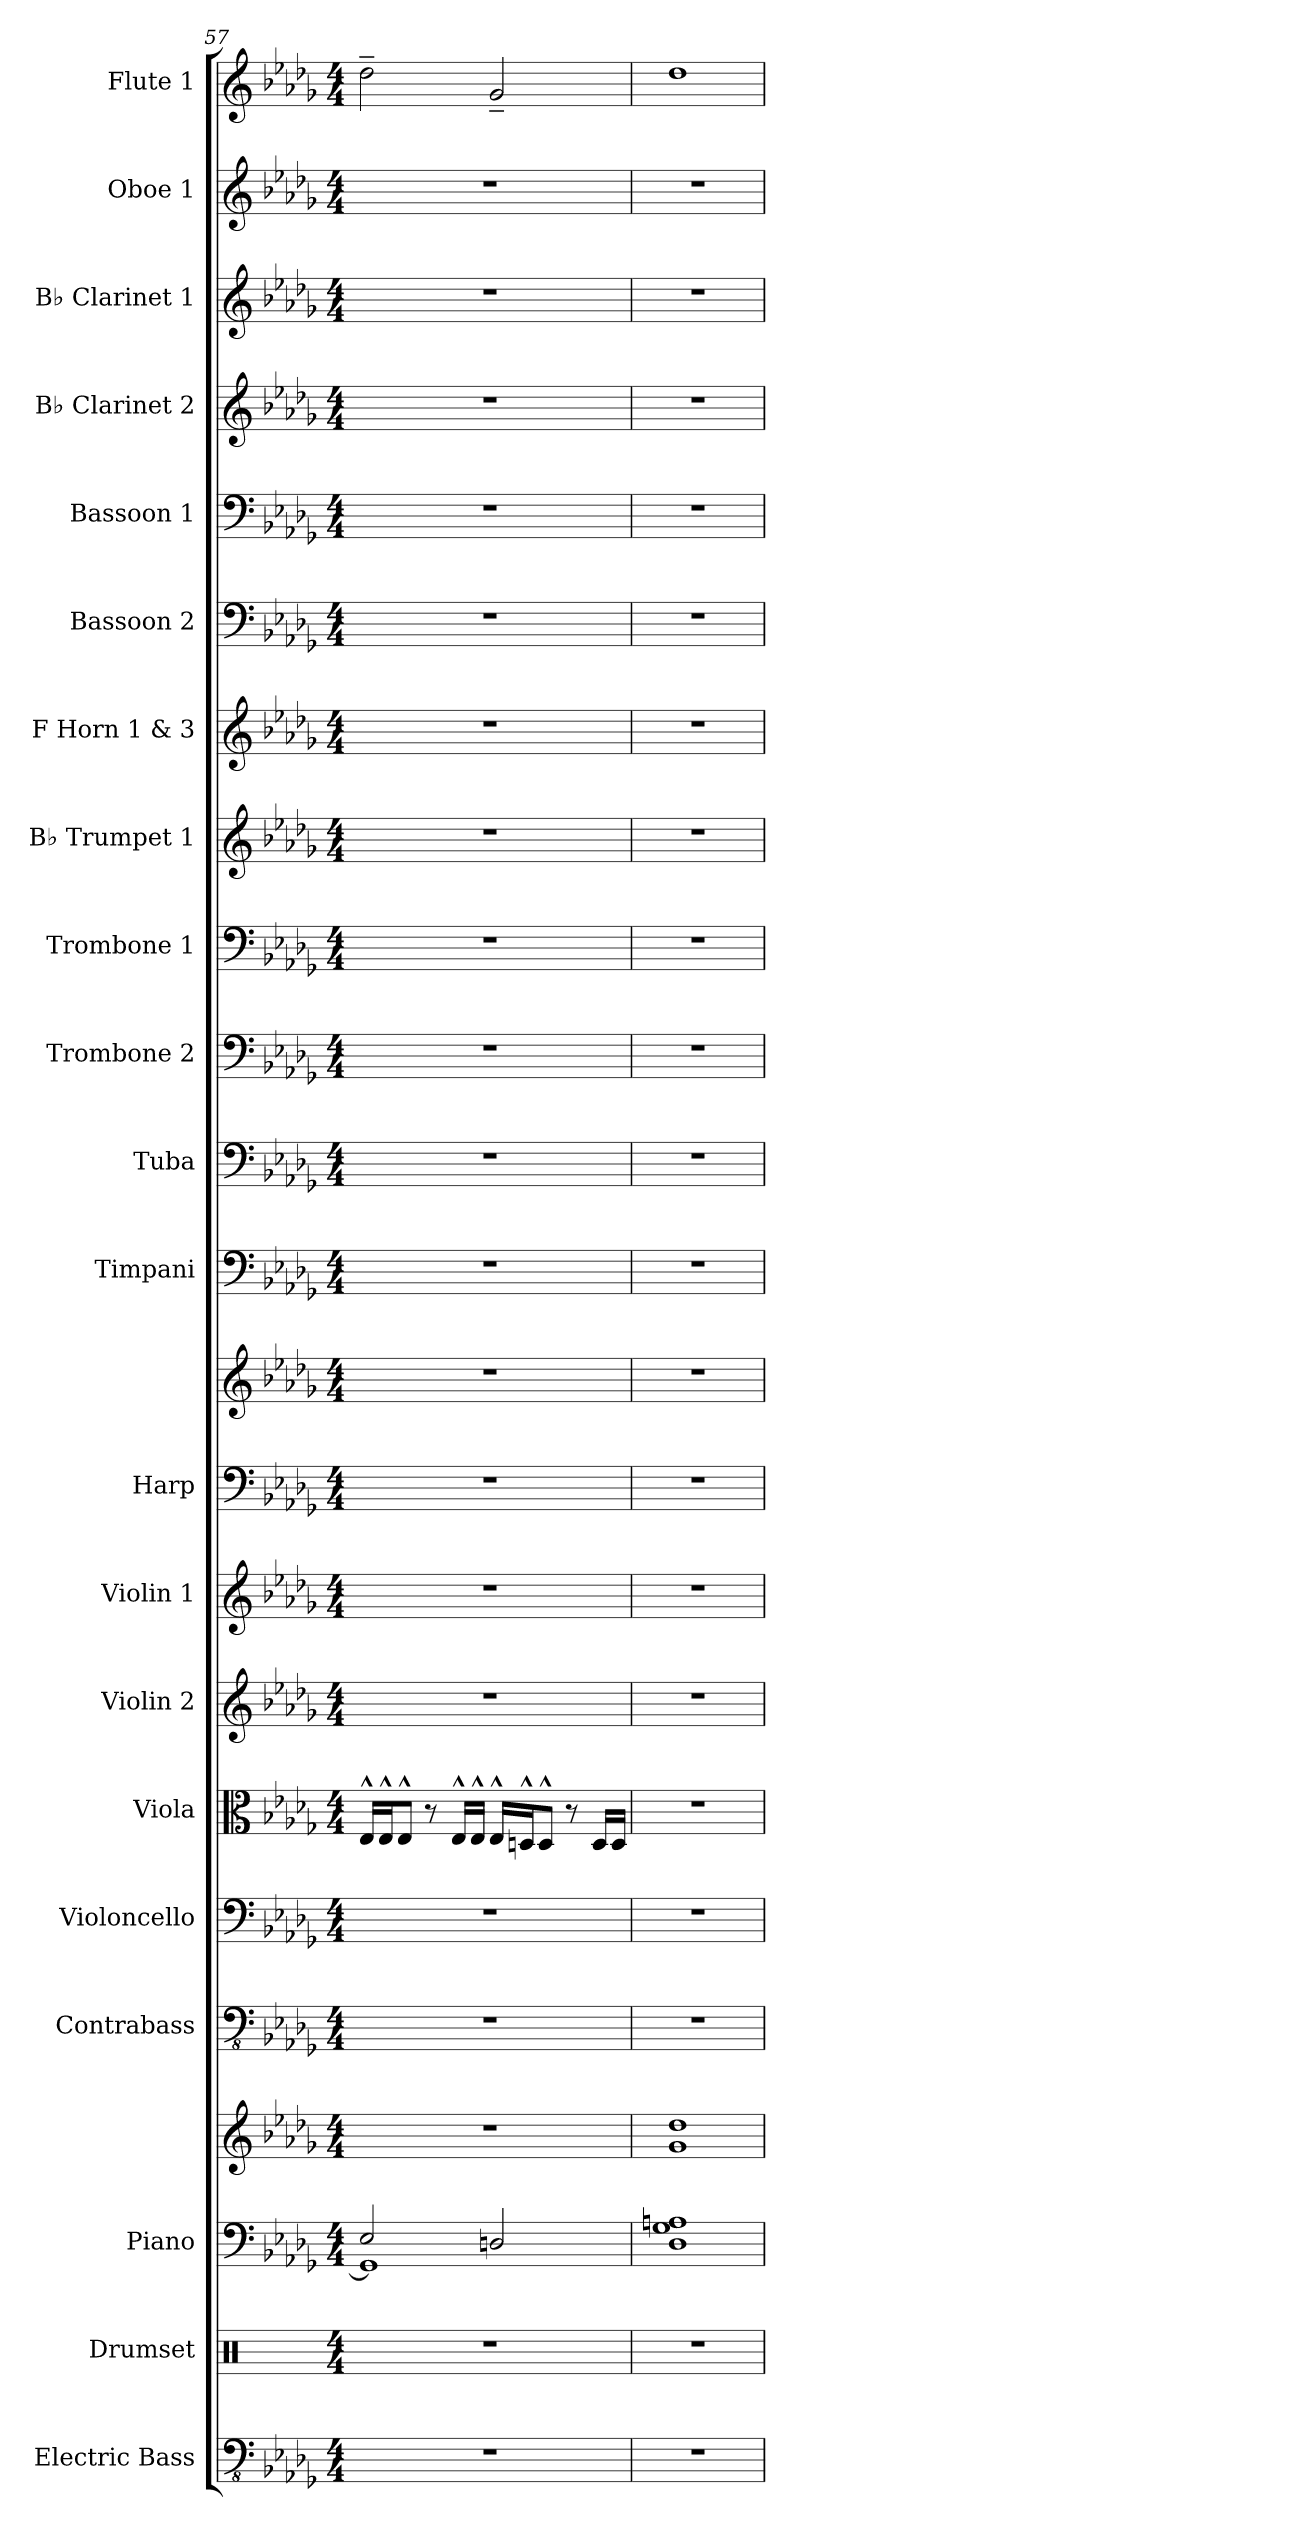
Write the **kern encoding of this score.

**kern	**kern	**kern	**kern	**kern	**kern	**kern	**kern	**kern	**kern	**kern	**kern	**kern	**kern	**kern	**kern	**kern	**kern	**kern	**kern	**kern	**kern	**kern
*part21	*part20	*part19	*part19	*part18	*part17	*part16	*part15	*part14	*part13	*part13	*part12	*part11	*part10	*part9	*part8	*part7	*part6	*part5	*part4	*part3	*part2	*part1
*staff23	*staff22	*staff21	*staff20	*staff19	*staff18	*staff17	*staff16	*staff15	*staff14	*staff13	*staff12	*staff11	*staff10	*staff9	*staff8	*staff7	*staff6	*staff5	*staff4	*staff3	*staff2	*staff1
*I"Electric Bass	*I"Drumset	*I"Piano	*	*I"Contrabass	*I"Violoncello	*I"Viola	*I"Violin 2	*I"Violin 1	*I"Harp	*	*I"Timpani	*I"Tuba	*I"Trombone 2	*I"Trombone 1	*I"B♭ Trumpet 1	*I"F Horn 1 &amp; 3	*I"Bassoon 2	*I"Bassoon 1	*I"B♭ Clarinet 2	*I"B♭ Clarinet 1	*I"Oboe 1	*I"Flute 1
*I'El. B.	*I'Drs.	*I'Pno.	*	*I'Cb.	*I'Vc.	*I'Vla.	*I'Vln. 2	*I'Vln. 1	*I'Hrp.	*	*I'Timp.	*I'Tba.	*I'Tbn. 2	*I'Tbn. 1	*I'B♭ Tpt. 1	*I'F Hn. 1 3	*I'Bsn. 2	*I'Bsn. 1	*I'B♭ Cl. 2	*I'B♭ Cl. 1	*I'Ob. 1	*I'Fl. 1
*clefFv4	*clefX	*clefF4	*clefG2	*clefFv4	*clefF4	*clefC3	*clefG2	*clefG2	*clefF4	*clefG2	*clefF4	*clefF4	*clefF4	*clefF4	*clefG2	*clefG2	*clefF4	*clefF4	*clefG2	*clefG2	*clefG2	*clefG2
*	*	*	*	*ITrd7c12	*	*	*	*	*	*	*	*	*	*	*ITrd1c2	*ITrd4c7	*	*	*ITrd1c2	*ITrd1c2	*	*
*k[b-e-a-d-g-]	*k[]	*k[b-e-a-d-g-]	*k[b-e-a-d-g-]	*k[b-e-a-d-g-]	*k[b-e-a-d-g-]	*k[b-e-a-d-g-]	*k[b-e-a-d-g-]	*k[b-e-a-d-g-]	*k[b-e-a-d-g-]	*k[b-e-a-d-g-]	*k[b-e-a-d-g-]	*k[b-e-a-d-g-]	*k[b-e-a-d-g-]	*k[b-e-a-d-g-]	*k[b-e-a-d-g-c-f-]	*k[b-e-a-d-g-c-]	*k[b-e-a-d-g-]	*k[b-e-a-d-g-]	*k[b-e-a-d-g-c-f-]	*k[b-e-a-d-g-c-f-]	*k[b-e-a-d-g-]	*k[b-e-a-d-g-]
*M4/4	*M4/4	*M4/4	*M4/4	*M4/4	*M4/4	*M4/4	*M4/4	*M4/4	*M4/4	*M4/4	*M4/4	*M4/4	*M4/4	*M4/4	*M4/4	*M4/4	*M4/4	*M4/4	*M4/4	*M4/4	*M4/4	*M4/4
=57	=57	=57	=57	=57	=57	=57	=57	=57	=57	=57	=57	=57	=57	=57	=57	=57	=57	=57	=57	=57	=57	=57
*	*	*^	*	*	*	*	*	*	*	*	*	*	*	*	*	*	*	*	*	*	*	*
1r	1r	1GG-]	2E-/	1r	1r	1r	16E-^^/LL	1r	1r	1r	1r	1r	1r	1r	1r	1r	1r	1r	1r	1r	1r	1r	2dd-~\
.	.	.	.	.	.	.	16E-^^/J	.	.	.	.	.	.	.	.	.	.	.	.	.	.	.	.
.	.	.	.	.	.	.	8E-^^/J	.	.	.	.	.	.	.	.	.	.	.	.	.	.	.	.
.	.	.	.	.	.	.	8r	.	.	.	.	.	.	.	.	.	.	.	.	.	.	.	.
.	.	.	.	.	.	.	16E-^^/LL	.	.	.	.	.	.	.	.	.	.	.	.	.	.	.	.
.	.	.	.	.	.	.	16E-^^/JJ	.	.	.	.	.	.	.	.	.	.	.	.	.	.	.	.
.	.	.	2Dn/	.	.	.	16E-^^/LL	.	.	.	.	.	.	.	.	.	.	.	.	.	.	.	2g-~/
.	.	.	.	.	.	.	16Dn^^/J	.	.	.	.	.	.	.	.	.	.	.	.	.	.	.	.
.	.	.	.	.	.	.	8D^^/J	.	.	.	.	.	.	.	.	.	.	.	.	.	.	.	.
.	.	.	.	.	.	.	8r	.	.	.	.	.	.	.	.	.	.	.	.	.	.	.	.
.	.	.	.	.	.	.	16D/LL	.	.	.	.	.	.	.	.	.	.	.	.	.	.	.	.
.	.	.	.	.	.	.	16D/JJ	.	.	.	.	.	.	.	.	.	.	.	.	.	.	.	.
*	*	*v	*v	*	*	*	*	*	*	*	*	*	*	*	*	*	*	*	*	*	*	*	*
=58	=58	=58	=58	=58	=58	=58	=58	=58	=58	=58	=58	=58	=58	=58	=58	=58	=58	=58	=58	=58	=58	=58
1r	1r	1D- 1G- 1An	1g- 1dd-	1r	1r	1r	1r	1r	1r	1r	1r	1r	1r	1r	1r	1r	1r	1r	1r	1r	1r	1dd-
=	=	=	=	=	=	=	=	=	=	=	=	=	=	=	=	=	=	=	=	=	=	=
*-	*-	*-	*-	*-	*-	*-	*-	*-	*-	*-	*-	*-	*-	*-	*-	*-	*-	*-	*-	*-	*-	*-
